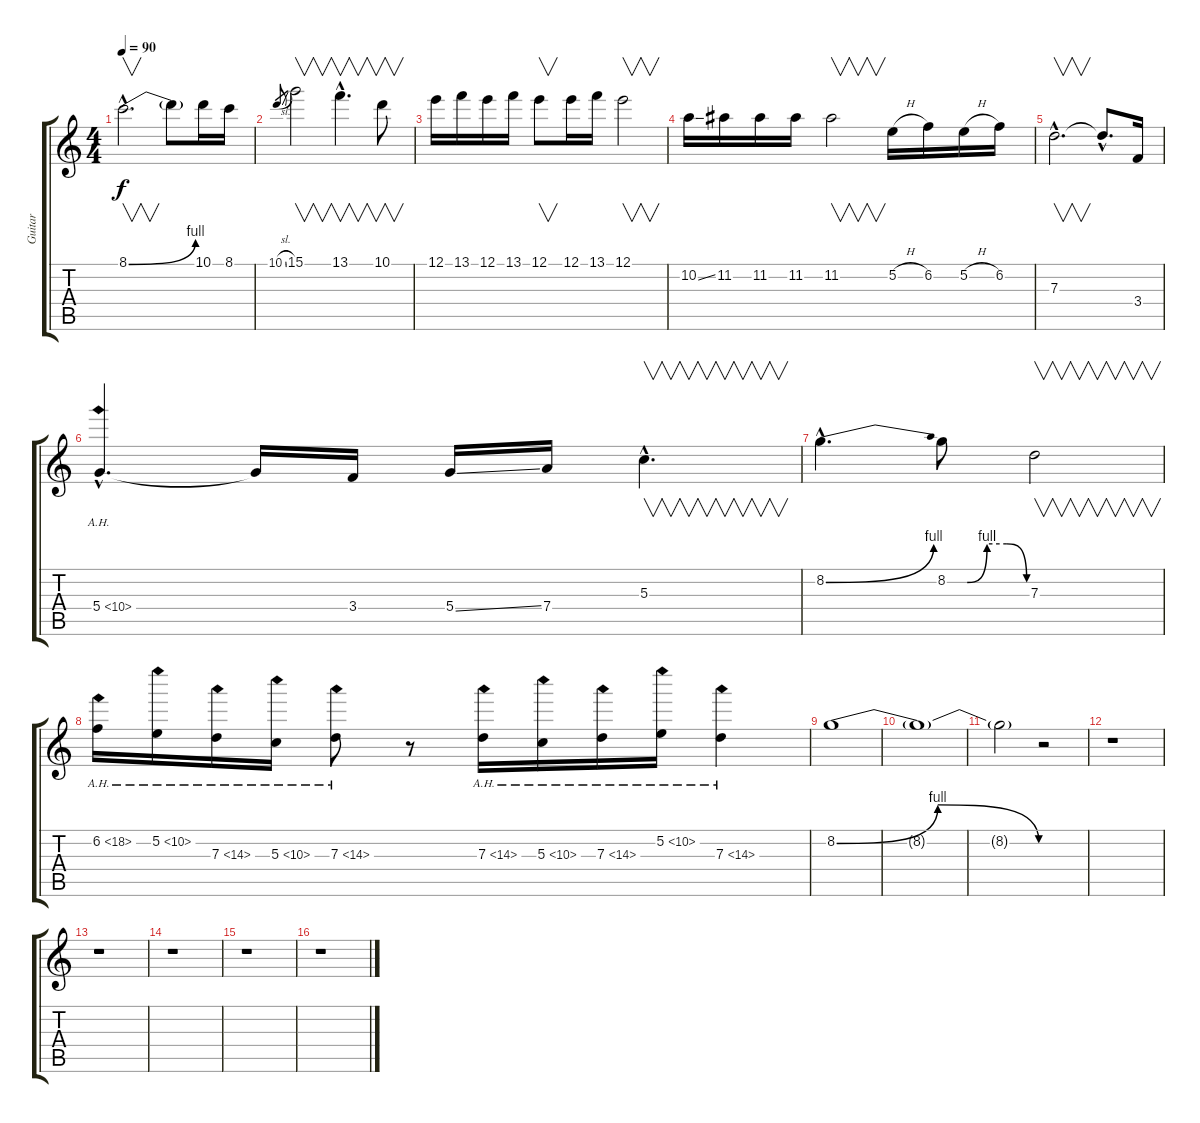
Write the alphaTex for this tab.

\track ("Guitar" "Guitar") {instrument overdrivenguitar}
\staff {score tabs}
\tuning (E4 B3 G3 D3 A2 D2) {hide}
\ts (4 4)
\tempo 90
\clef g2
\ks c
8.1{be (bend 0 0 60 4) hac}.2{v d dy f} 8.1{t}.8 10.1.16 8.1.16 |
10.1{sl}.8{gr} 15.1.2{v} 13.1{hac}.4{v d} 10.1.8{v} |
12.1.16 13.1.16 12.1.16 13.1.16 12.1.8{v} 12.1.16 13.1.16 12.1.2{v} |
10.2{ss}.16 11.2.16 11.2.16 11.2.16 11.2.2{v} 5.2{h}.16 6.2.16 5.2{h}.16 6.2.16 |
7.3{hac}.2{v d} 7.3{hac t}.8{d} 3.4.16 |
5.4{ah 5 hac}.4{d} 5.4{t}.16 3.4.16 5.4{ss}.16 7.4.16 5.3{hac}.4{v d} |
8.2{be (bend 0 0 60 4) hac}.4{d} 8.2{be (custom 0 0 15 0 30 4 45 4 60 0)}.8 7.3.2{v} |
6.2{ah 12}.16 5.2{ah 5}.16 7.3{ah 7}.16 5.3{ah 5}.16 7.3{ah 7}.8 r.8 7.3{ah 7}.16 5.3{ah 5}.16 7.3{ah 7}.16 5.2{ah 5}.16 7.3{ah 7}.4 |
8.2{be (bendrelease 0 0 10 4 30 4 60 0)}.1 |
8.2{t}.1 |
8.2{t}.2 r.2 |
r.1 |
r.1 |
r.1 |
r.1 |
r.1
